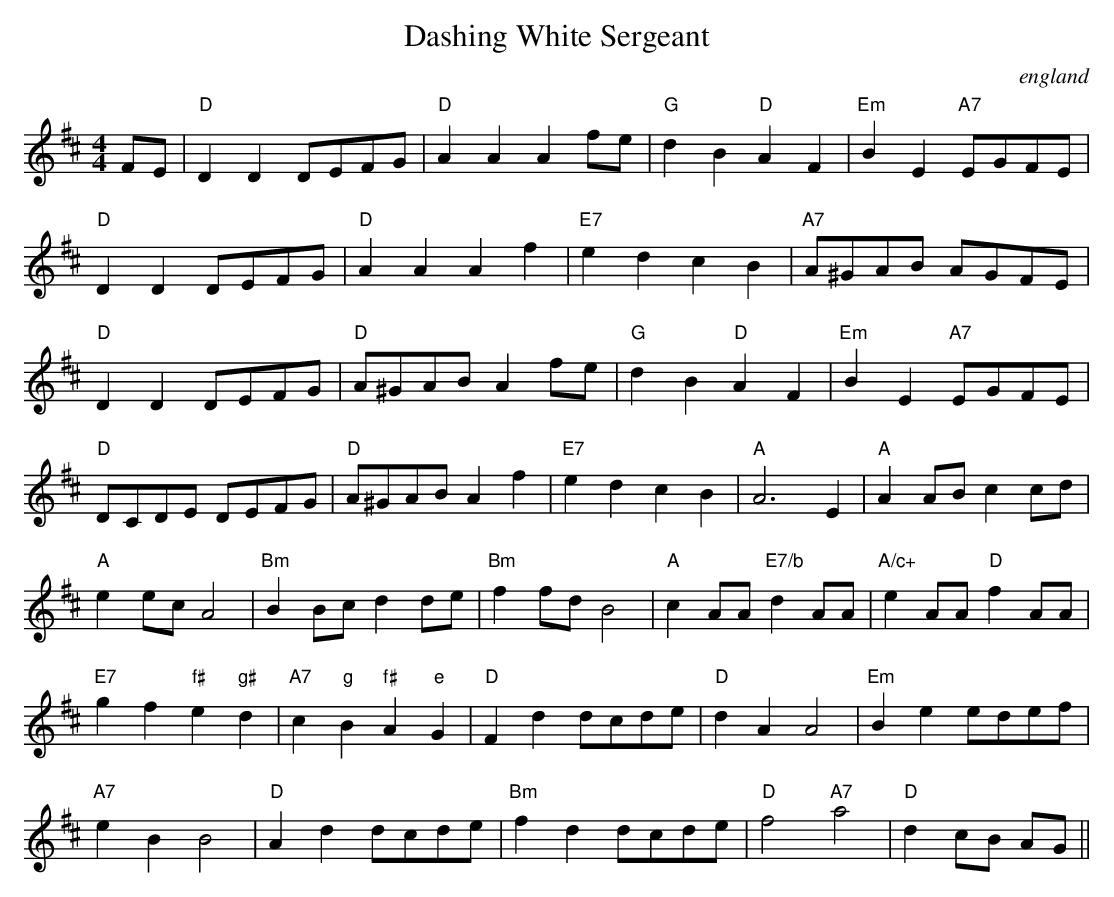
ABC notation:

X:1
T:Dashing White Sergeant
O:england
M:4/4
L:1/4
K:D
F/2E/2|"D"DD D/2E/2F/2G/2|"D"AA Af/2e/2|"G"dB "D"AF|"Em"BE "A7"E/2G/2F/2E/2|
"D"DD D/2E/2F/2G/2|"D"AA Af|"E7"ed cB|"A7"A/2^G/2A/2B/2 A/2G/2F/2E/2|
"D"DD D/2E/2F/2G/2|"D"A/2^G/2A/2B/2 Af/2e/2|"G"dB "D"AF|\
"Em"BE "A7"E/2G/2F/2E/2|
"D"D/2C/2D/2E/2 D/2E/2F/2G/2|"D"A/2^G/2A/2B/2 Af|"E7"ed cB|"A"A3E|\
"A"AA/2B/2 cc/2d/2|
"A"ee/2c/2 A2|"Bm"BB/2c/2 dd/2e/2|"Bm"ff/2d/2 B2|"A"cA/2A/2 "E7/b"dA/2A/2|\
"A/c+"eA/2A/2 "D"fA/2A/2|
"E7"gf "f#"e"g#"d|"A7"c"g"B "f#"A"e"G|"D"Fd d/2c/2d/2e/2|"D"dA A2|\
"Em"Be e/2d/2e/2f/2|
"A7"eB B2|"D"Ad d/2c/2d/2e/2|"Bm"fd d/2c/2d/2e/2|"D"f2 "A7"a2|\
"D"dc/2B/2 A/2G/2||
